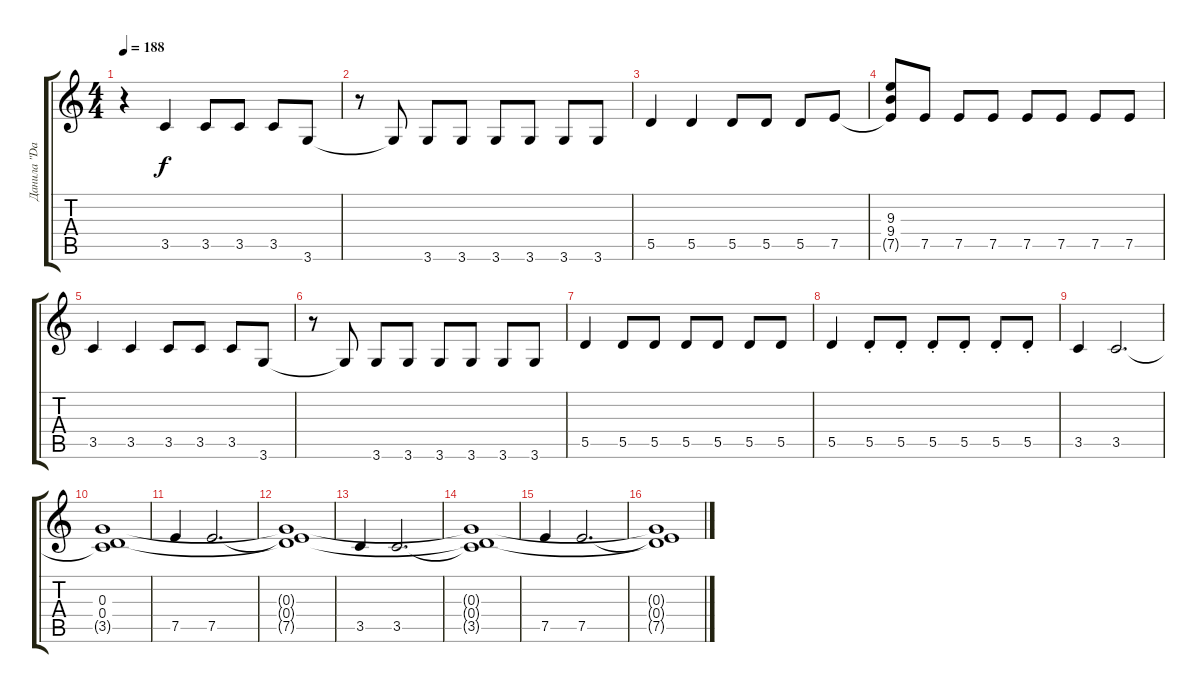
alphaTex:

\track ("Данила \"Daн\" Косыгин" "Данила \"Da") {instrument electricbasspick}
\staff {score tabs}
\tuning (E4 B3 G3 D3 A2 E2) {hide}
\ts (4 4)
\tempo 188
\clef g2
\ks c
r.4{dy f volume 13} 3.5.4 3.5.8 3.5.8 3.5.8 3.6.8 |
r.8 3.6{t}.8 3.6.8 3.6.8 3.6.8 3.6.8 3.6.8 3.6.8 |
5.5.4 5.5.4 5.5.8 5.5.8 5.5.8 7.5.8 |
(9.3 9.4 7.5{t}).8 7.5.8 7.5.8 7.5.8 7.5.8 7.5.8 7.5.8 7.5.8 |
3.5.4 3.5.4 3.5.8 3.5.8 3.5.8 3.6.8 |
r.8 3.6{t}.8 3.6.8 3.6.8 3.6.8 3.6.8 3.6.8 3.6.8 |
5.5.4 5.5.8 5.5.8 5.5.8 5.5.8 5.5.8 5.5.8 |
5.5.4 5.5{st}.8 5.5{st}.8 5.5{st}.8 5.5{st}.8 5.5{st}.8 5.5{st}.8 |
3.5.4 3.5.2{d} |
(0.3 0.4 3.5{t}).1 |
7.5.4 7.5.2{d} |
(0.3{t} 0.4{t} 7.5{t}).1 |
3.5.4 3.5.2{d} |
(0.3{t} 0.4{t} 3.5{t}).1 |
7.5.4 7.5.2{d} |
(0.3{t} 0.4{t} 7.5{t}).1
